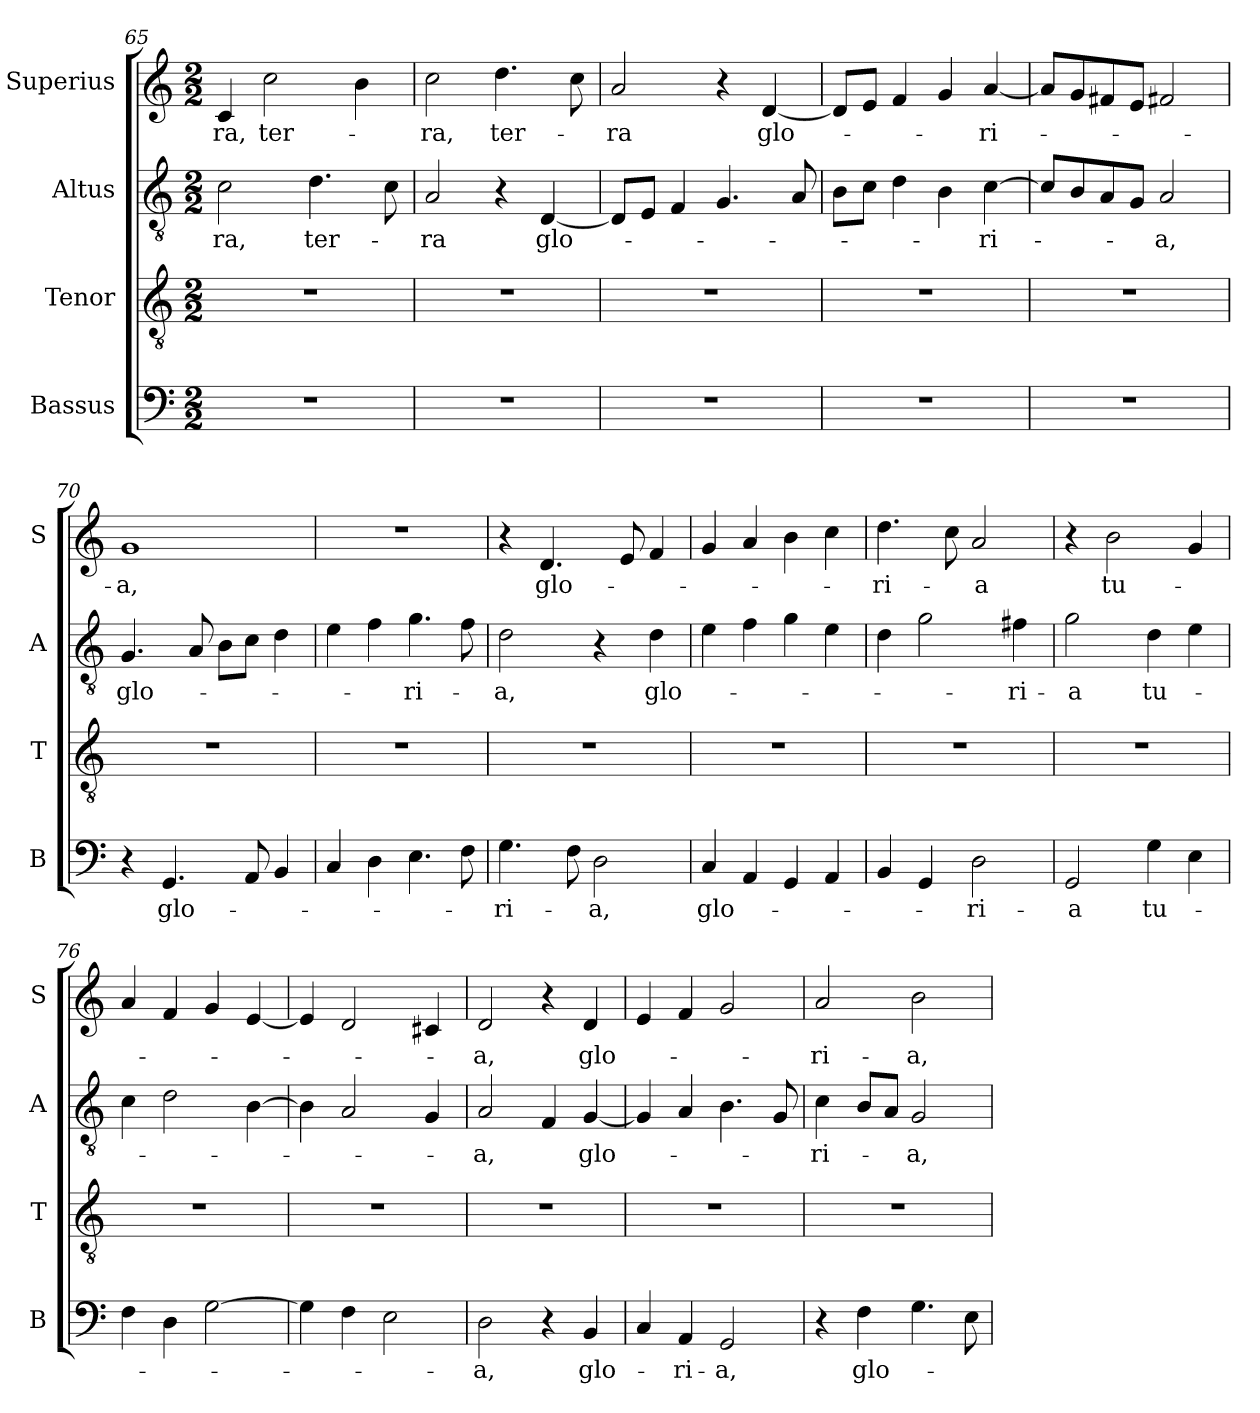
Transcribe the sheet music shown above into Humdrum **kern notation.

**kern	**text	**kern	**kern	**text	**kern	**text
*part4	*part4	*part3	*part2	*part2	*part1	*part1
*staff4	*staff4	*staff3	*staff2	*staff2	*staff1	*staff1
*I"Bassus	*	*I"Tenor	*I"Altus	*	*I"Superius	*
*I'B	*	*I'T	*I'A	*	*I'S	*
*clefF4	*	*clefGv2	*clefGv2	*	*clefG2	*
*k[]	*	*k[]	*k[]	*	*k[]	*
*M2/2	*	*M2/2	*M2/2	*	*M2/2	*
=65	=65	=65	=65	=65	=65	=65
!	!	!	!	!LO:LY:i	!	!LO:LY:i
1r	.	1r	2c	-ra,	4c	-ra,
!	!	!	!	!	!	!LO:LY:i
.	.	.	.	.	2cc	ter-
!	!	!	!	!LO:LY:i	!	!
.	.	.	4.d	ter-	.	.
.	.	.	.	.	4b	.
.	.	.	8c	.	.	.
=66	=66	=66	=66	=66	=66	=66
!	!	!	!	!LO:LY:i	!	!LO:LY:i
1r	.	1r	2A	-ra	2cc	-ra,
!	!	!	!	!	!	!LO:LY:i
.	.	.	4r	.	4.dd	ter-
!	!	!	!	!LO:LY:i	!	!
.	.	.	[4D	glo-	.	.
.	.	.	.	.	8cc	.
=67	=67	=67	=67	=67	=67	=67
!	!	!	!	!	!	!LO:LY:i
1r	.	1r	8DL]	.	2a	-ra
.	.	.	8EJ	.	.	.
.	.	.	4F	.	.	.
.	.	.	4.G	.	4r	.
!	!	!	!	!	!	!LO:LY:i
.	.	.	.	.	[4d	glo-
.	.	.	8A	.	.	.
=68	=68	=68	=68	=68	=68	=68
1r	.	1r	8BL	.	8dL]	.
.	.	.	8cJ	.	8eJ	.
.	.	.	4d	.	4f	.
.	.	.	4B	.	4g	.
!	!	!	!	!LO:LY:i	!	!LO:LY:i
.	.	.	[4c	-ri-	[4a	-ri-
=69	=69	=69	=69	=69	=69	=69
1r	.	1r	8cL]	.	8aL]	.
.	.	.	8B	.	8g	.
.	.	.	8A	.	8f#X	.
.	.	.	8GJ	.	8eJ	.
!	!	!	!	!LO:LY:i	!	!
.	.	.	2A	-a,	2f#X	.
=70	=70	=70	=70	=70	=70	=70
!	!	!	!	!LO:LY:i	!	!LO:LY:i
4r	.	1r	4.G	glo-	1g	-a,
!	!LO:LY:i	!	!	!	!	!
4.GG	glo-	.	.	.	.	.
.	.	.	8A	.	.	.
.	.	.	8BL	.	.	.
8AA	.	.	8cJ	.	.	.
4BB	.	.	4d	.	.	.
=71	=71	=71	=71	=71	=71	=71
4C	.	1r	4e	.	1r	.
4D	.	.	4f	.	.	.
!	!	!	!	!LO:LY:i	!	!
4.E	.	.	4.g	-ri-	.	.
8F	.	.	8f	.	.	.
=72	=72	=72	=72	=72	=72	=72
!	!LO:LY:i	!	!	!LO:LY:i	!	!
4.G	-ri-	1r	2d	-a,	4r	.
!	!	!	!	!	!	!LO:LY:i
.	.	.	.	.	4.d	glo-
8F	.	.	.	.	.	.
!	!LO:LY:i	!	!	!	!	!
2D	-a,	.	4r	.	.	.
.	.	.	.	.	8e	.
!	!	!	!	!LO:LY:i	!	!
.	.	.	4d	glo-	4f	.
=73	=73	=73	=73	=73	=73	=73
!	!LO:LY:i	!	!	!	!	!
4C	glo-	1r	4e	.	4g	.
4AA	.	.	4f	.	4a	.
4GG	.	.	4g	.	4b	.
4AA	.	.	4e	.	4cc	.
=74	=74	=74	=74	=74	=74	=74
!	!	!	!	!	!	!LO:LY:i
4BB	.	1r	4d	.	4.dd	-ri-
4GG	.	.	2g	.	.	.
.	.	.	.	.	8cc	.
!	!LO:LY:i	!	!	!	!	!LO:LY:i
2D	-ri-	.	.	.	2a	-a
!	!	!	!	!LO:LY:i	!	!
.	.	.	4f#X	-ri-	.	.
=75	=75	=75	=75	=75	=75	=75
!	!LO:LY:i	!	!	!LO:LY:i	!	!
2GG	-a	1r	2g	-a	4r	.
!	!	!	!	!	!	!LO:LY:i
.	.	.	.	.	2b	tu-
!	!LO:LY:i	!	!	!LO:LY:i	!	!
4G	tu-	.	4d	tu-	.	.
4E	.	.	4e	.	4g	.
=76	=76	=76	=76	=76	=76	=76
4F	.	1r	4c	.	4a	.
4D	.	.	2d	.	4f	.
[2G	.	.	.	.	4g	.
.	.	.	[4B	.	[4e	.
=77	=77	=77	=77	=77	=77	=77
4G]	.	1r	4B]	.	4e]	.
4F	.	.	2A	.	2d	.
2E	.	.	.	.	.	.
.	.	.	4G	.	4c#X	.
=78	=78	=78	=78	=78	=78	=78
!	!LO:LY:i	!	!	!LO:LY:i	!	!LO:LY:i
2D	-a,	1r	2A	-a,	2d	-a,
4r	.	.	4F	.	4r	.
!	!LO:LY:i	!	!	!LO:LY:i	!	!
4BB	glo-	.	[4G	glo-	4d	glo-
=79	=79	=79	=79	=79	=79	=79
4C	.	1r	4G]	.	4e	.
!	!LO:LY:i	!	!	!	!	!
4AA	-ri-	.	4A	.	4f	.
!	!LO:LY:i	!	!	!	!	!
2GG	-a,	.	4.B	.	2g	.
.	.	.	8G	.	.	.
=80	=80	=80	=80	=80	=80	=80
!	!	!	!	!LO:LY:i	!	!
4r	.	1r	4c	-ri-	2a	-ri-
4F	glo-	.	8BL	.	.	.
.	.	.	8AJ	.	.	.
!	!	!	!	!LO:LY:i	!	!
4.G	.	.	2G	-a,	2b	-a,
8E	.	.	.	.	.	.
=	=	=	=	=	=	=
*-	*-	*-	*-	*-	*-	*-
